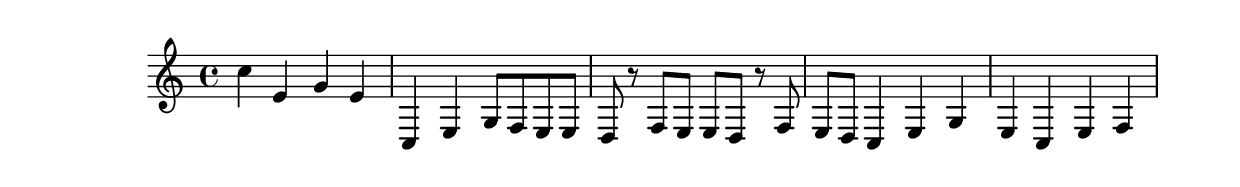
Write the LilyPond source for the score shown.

\version "2.24.4"

{ \relative c'
  c' e' g' e' c e g8 f e e d r8 f e e d r 8 f e d c4 e g e c e f 
}




